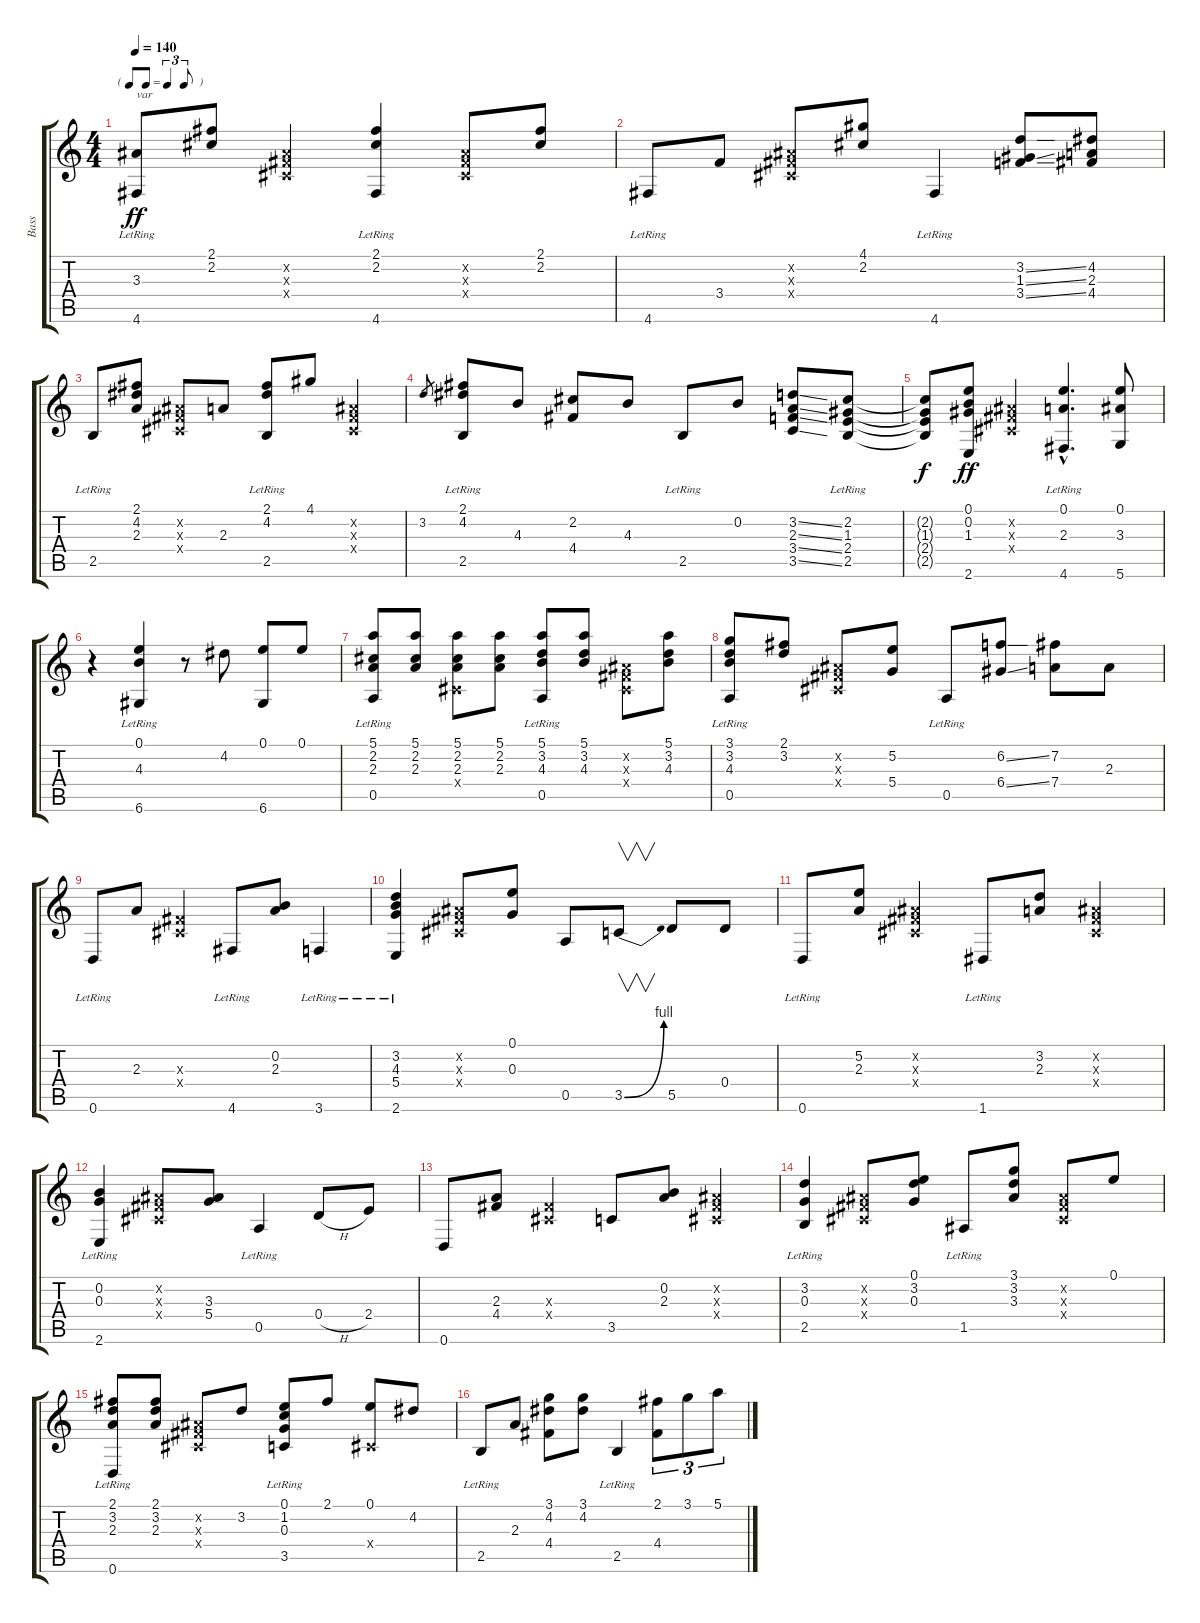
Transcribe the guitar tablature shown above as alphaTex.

\track ("Bass" "Bass") {instrument electricbasspick}
\staff {score tabs}
\tuning (E4 B3 G3 D3 A2 D2) {hide}
\ts (4 4)
\tf triplet8th
\tempo 140
\clef g2
\ks c
(3.3 4.6{lr}).8{txt "var" dy ff} (2.1 2.2).8 (-1.2{x} -1.3{x} -1.4{x}).4 (2.1 2.2 4.6{lr}).4 (-1.2{x} -1.3{x} -1.4{x}).8 (2.1 2.2).8 |
4.6{lr}.8 3.4.8 (-1.2{x} -1.3{x} -1.4{x}).8 (4.1 2.2).8 4.6{lr}.4 (3.2{ss} 1.3{ss} 3.4{ss}).8 (4.2 2.3 4.4).8 |
2.5{lr}.8 (2.1 4.2 2.3).8 (-1.2{x} -1.3{x} -1.4{x}).8 2.3.8 (2.1 4.2 2.5{lr}).8 4.1.8 (-1.2{x} -1.3{x} -1.4{x}).4 |
3.2.8{gr} (2.1 4.2 2.5{lr}).8 4.3.8 (2.2 4.4).8 4.3.8 2.5{lr}.8 0.2.8 (3.2{ss} 2.3{ss} 3.4{ss} 3.5{ss}).8 (2.2{lr} 1.3{lr} 2.4{lr} 2.5{lr}).8 |
(2.2{t} 1.3{t} 2.4{t} 2.5{t}).8{dy f} (0.1 0.2 1.3 2.6).8{dy ff} (-1.2{x} -1.3{x} -1.4{x}).4 (0.1{hac} 2.3{hac} 4.6{hac lr}).4{d} (0.1 3.3 5.6).8 |
r.4 (0.1 4.3 6.6{lr}).4 r.8 4.2.8 (0.1 6.6).8 0.1.8 |
(5.1 2.2 2.3 0.5{lr}).8 (5.1 2.2 2.3).8 (5.1 2.2 2.3 -1.4{x}).8 (5.1 2.2 2.3).8 (5.1 3.2 4.3 0.5{lr}).8 (5.1 3.2 4.3).8 (-1.2{x} -1.3{x} -1.4{x}).8 (5.1 3.2 4.3).8 |
(3.1 3.2 4.3 0.5{lr}).8 (2.1 3.2).8 (-1.2{x} -1.3{x} -1.4{x}).8 (5.2 5.4).8 0.5{lr}.8 (6.2{ss} 6.4{ss}).8 (7.2 7.4).8 2.3.8 |
0.6{lr}.8 2.3.8 (-1.3{x} -1.4{x}).4 4.6{lr}.8 (0.2 2.3).8 3.6{lr}.4 |
(3.2 4.3 5.4 2.6{lr}).4 (-1.2{x} -1.3{x} -1.4{x}).8 (0.1 0.3).8 0.5.8 3.5{be (bend 0 0 60 4)}.8{v} 5.5.8 0.4.8 |
0.6{lr}.8 (5.2 2.3).8 (-1.2{x} -1.3{x} -1.4{x}).4 1.6{lr}.8 (3.2 2.3).8 (-1.2{x} -1.3{x} -1.4{x}).4 |
(0.2 0.3 2.6{lr}).4 (-1.2{x} -1.3{x} -1.4{x}).8 (3.3 5.4).8 0.5{lr}.4 0.4{h}.8 2.4.8 |
0.6.8 (2.3 4.4).8 (-1.3{x} -1.4{x}).4 3.5.8 (0.2 2.3).8 (-1.2{x} -1.3{x} -1.4{x}).4 |
(3.2 0.3 2.5{lr}).4 (-1.2{x} -1.3{x} -1.4{x}).8 (0.1 3.2 0.3).8 1.5{lr}.8 (3.1 3.2 3.3).8 (-1.2{x} -1.3{x} -1.4{x}).8 0.1.8 |
(2.1 3.2 2.3 0.6{lr}).8 (2.1 3.2 2.3).8 (-1.2{x} -1.3{x} -1.4{x}).8 3.2.8 (0.1 1.2 0.3 3.5{lr}).8 2.1.8 (0.1 -1.4{x}).8 4.2.8 |
2.5{lr}.8 2.3.8 (3.1 4.2 4.4).8 (3.1 4.2).8 2.5{lr}.4 (2.1 4.4).8{tu (3 2)} 3.1.8{tu (3 2)} 5.1.8{tu (3 2)}
